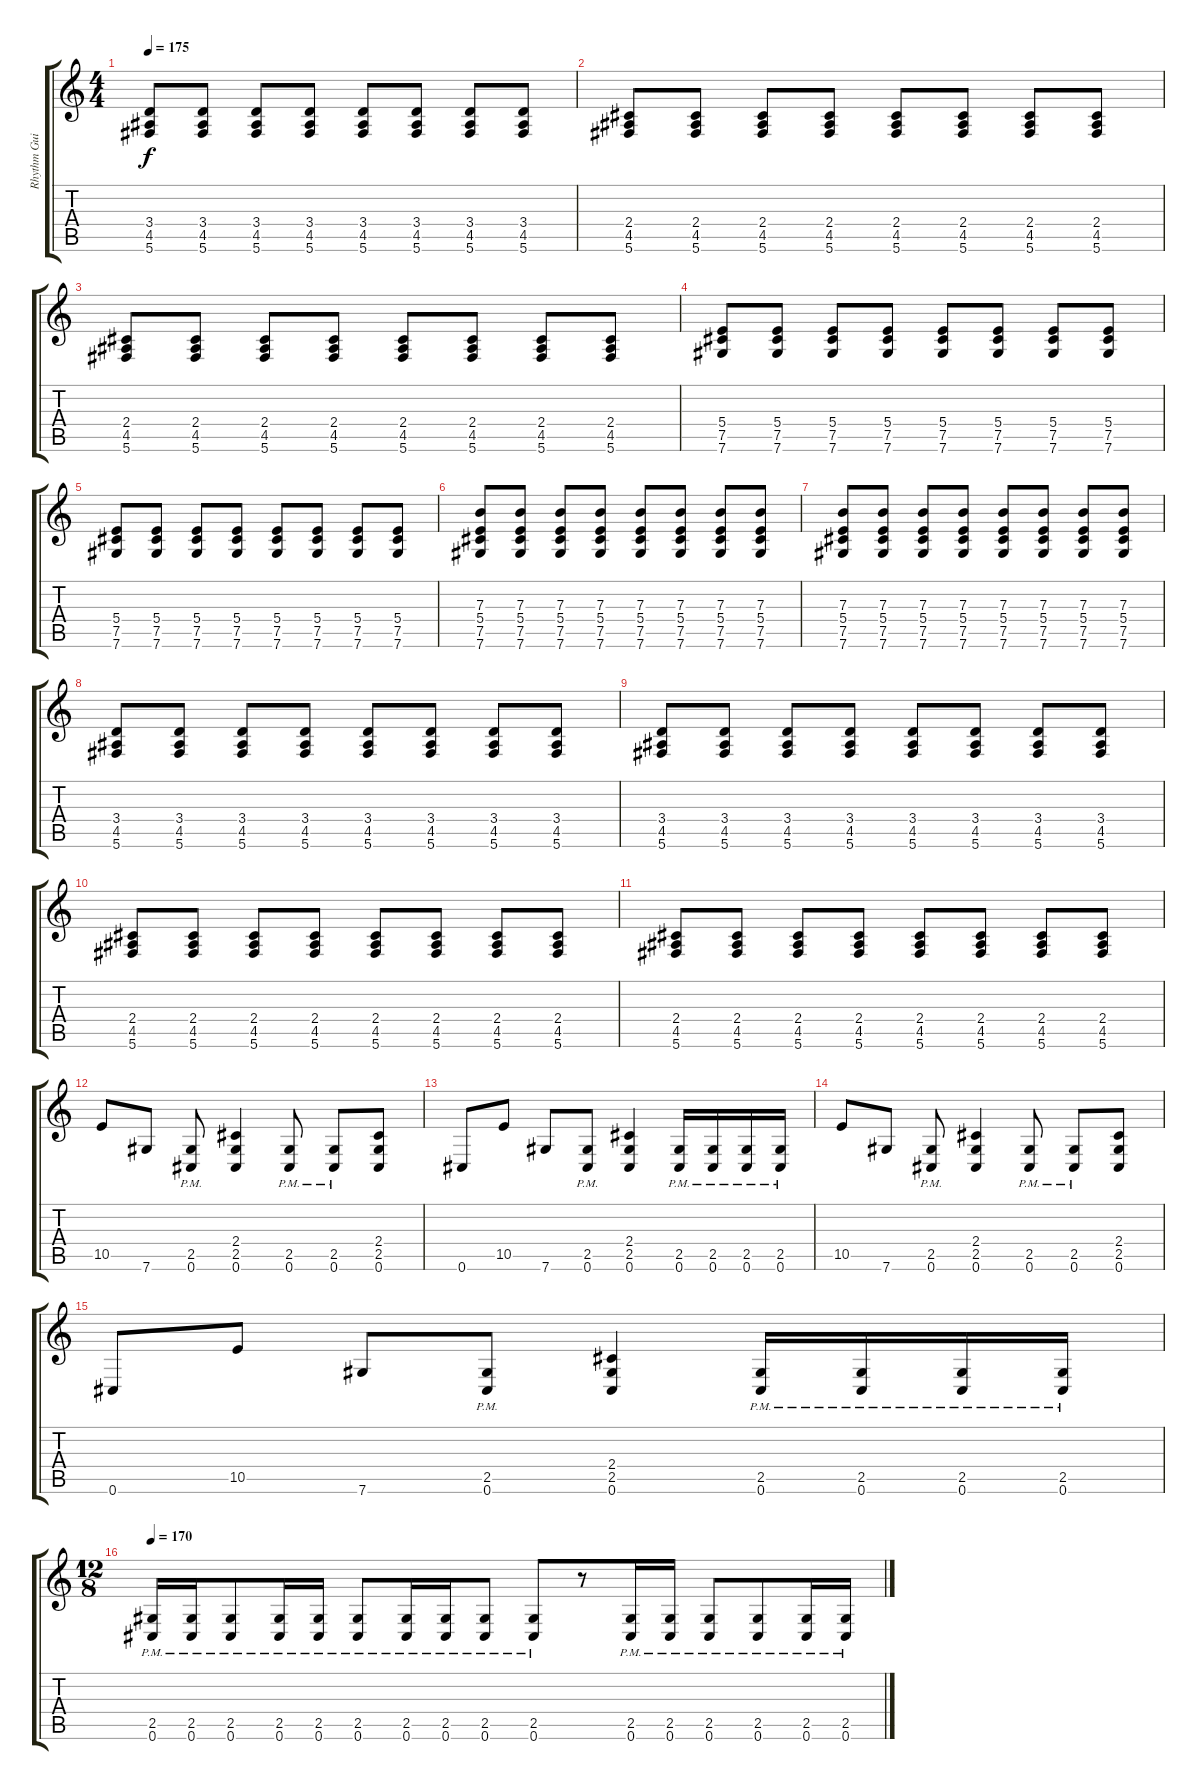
\track ("Rhythm Guitar 2" "Rhythm Gui") {instrument distortionguitar}
\staff {score tabs}
\tuning (Db4 Ab3 E3 B2 Gb2 Db2) {hide}
\ts (4 4)
\tempo 175
\clef g2
\ks c
(3.4 4.5 5.6).8{dy f} (3.4 4.5 5.6).8 (3.4 4.5 5.6).8 (3.4 4.5 5.6).8 (3.4 4.5 5.6).8 (3.4 4.5 5.6).8 (3.4 4.5 5.6).8 (3.4 4.5 5.6).8 |
(2.4 4.5 5.6).8 (2.4 4.5 5.6).8 (2.4 4.5 5.6).8 (2.4 4.5 5.6).8 (2.4 4.5 5.6).8 (2.4 4.5 5.6).8 (2.4 4.5 5.6).8 (2.4 4.5 5.6).8 |
(2.4 4.5 5.6).8 (2.4 4.5 5.6).8 (2.4 4.5 5.6).8 (2.4 4.5 5.6).8 (2.4 4.5 5.6).8 (2.4 4.5 5.6).8 (2.4 4.5 5.6).8 (2.4 4.5 5.6).8 |
(5.4 7.5 7.6).8 (5.4 7.5 7.6).8 (5.4 7.5 7.6).8 (5.4 7.5 7.6).8 (5.4 7.5 7.6).8 (5.4 7.5 7.6).8 (5.4 7.5 7.6).8 (5.4 7.5 7.6).8 |
(5.4 7.5 7.6).8 (5.4 7.5 7.6).8 (5.4 7.5 7.6).8 (5.4 7.5 7.6).8 (5.4 7.5 7.6).8 (5.4 7.5 7.6).8 (5.4 7.5 7.6).8 (5.4 7.5 7.6).8 |
(7.3 5.4 7.5 7.6).8 (7.3 5.4 7.5 7.6).8 (7.3 5.4 7.5 7.6).8 (7.3 5.4 7.5 7.6).8 (7.3 5.4 7.5 7.6).8 (7.3 5.4 7.5 7.6).8 (7.3 5.4 7.5 7.6).8 (7.3 5.4 7.5 7.6).8 |
(7.3 5.4 7.5 7.6).8 (7.3 5.4 7.5 7.6).8 (7.3 5.4 7.5 7.6).8 (7.3 5.4 7.5 7.6).8 (7.3 5.4 7.5 7.6).8 (7.3 5.4 7.5 7.6).8 (7.3 5.4 7.5 7.6).8 (7.3 5.4 7.5 7.6).8 |
(3.4 4.5 5.6).8 (3.4 4.5 5.6).8 (3.4 4.5 5.6).8 (3.4 4.5 5.6).8 (3.4 4.5 5.6).8 (3.4 4.5 5.6).8 (3.4 4.5 5.6).8 (3.4 4.5 5.6).8 |
(3.4 4.5 5.6).8 (3.4 4.5 5.6).8 (3.4 4.5 5.6).8 (3.4 4.5 5.6).8 (3.4 4.5 5.6).8 (3.4 4.5 5.6).8 (3.4 4.5 5.6).8 (3.4 4.5 5.6).8 |
(2.4 4.5 5.6).8 (2.4 4.5 5.6).8 (2.4 4.5 5.6).8 (2.4 4.5 5.6).8 (2.4 4.5 5.6).8 (2.4 4.5 5.6).8 (2.4 4.5 5.6).8 (2.4 4.5 5.6).8 |
(2.4 4.5 5.6).8 (2.4 4.5 5.6).8 (2.4 4.5 5.6).8 (2.4 4.5 5.6).8 (2.4 4.5 5.6).8 (2.4 4.5 5.6).8 (2.4 4.5 5.6).8 (2.4 4.5 5.6).8 |
10.5.8{volume 16} 7.6.8 (2.5{pm} 0.6{pm}).8 (2.4 2.5 0.6).4 (2.5{pm} 0.6{pm}).8 (2.5{pm} 0.6{pm}).8 (2.4 2.5 0.6).8 |
0.6.8 10.5.8 7.6.8 (2.5{pm} 0.6{pm}).8 (2.4 2.5 0.6).4 (2.5{pm} 0.6{pm}).16 (2.5{pm} 0.6{pm}).16 (2.5{pm} 0.6{pm}).16 (2.5{pm} 0.6{pm}).16 |
10.5.8 7.6.8 (2.5{pm} 0.6{pm}).8 (2.4 2.5 0.6).4 (2.5{pm} 0.6{pm}).8 (2.5{pm} 0.6{pm}).8 (2.4 2.5 0.6).8 |
0.6.8 10.5.8 7.6.8 (2.5{pm} 0.6{pm}).8 (2.4 2.5 0.6).4 (2.5{pm} 0.6{pm}).16 (2.5{pm} 0.6{pm}).16 (2.5{pm} 0.6{pm}).16 (2.5{pm} 0.6{pm}).16 |
\ts (12 8)
\tempo 170
(2.5{pm} 0.6{pm}).16 (2.5{pm} 0.6{pm}).16 (2.5{pm} 0.6{pm}).8 (2.5{pm} 0.6{pm}).16 (2.5{pm} 0.6{pm}).16 (2.5{pm} 0.6{pm}).8 (2.5{pm} 0.6{pm}).16 (2.5{pm} 0.6{pm}).16 (2.5{pm} 0.6{pm}).8 (2.5{pm} 0.6{pm}).8 r.8 (2.5{pm} 0.6{pm}).16 (2.5{pm} 0.6{pm}).16 (2.5{pm} 0.6{pm}).8 (2.5{pm} 0.6{pm}).8 (2.5{pm} 0.6{pm}).16 (2.5{pm} 0.6{pm}).16
